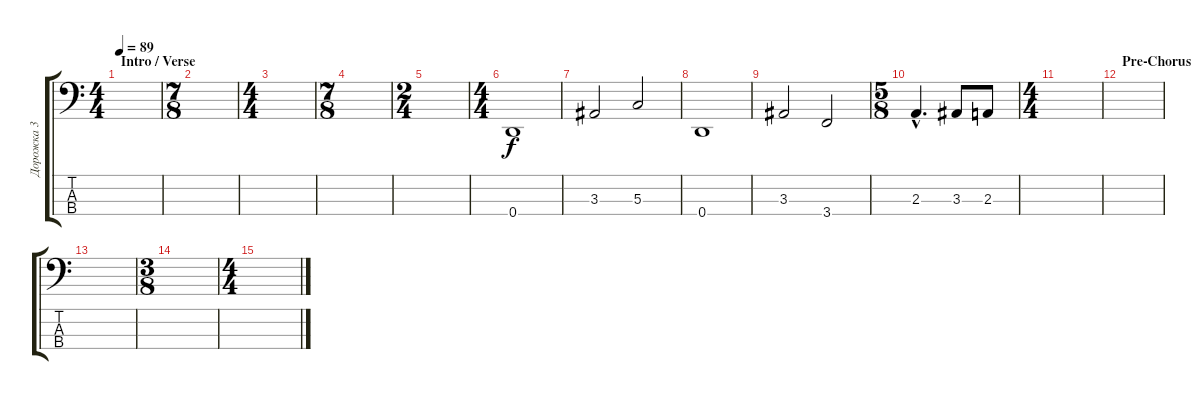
\track ("Дорожка 3" "Дорожка 3") {instrument electricbasspick}
\staff {score tabs}
\tuning (F2 C2 G1 D1) {hide}
\ts (4 4)
\section ("" "Intro / Verse")
\tempo 89
\clef f4
\ks c
|
\ts (7 8)
|
\ts (4 4)
|
\ts (7 8)
|
\ts (2 4)
|
\ts (4 4)
0.4.1 |
3.3.2 5.3.2 |
0.4.1 |
3.3.2 3.4.2 |
\ts (5 8)
2.3{hac}.4{d} 3.3.8 2.3.8 |
\ts (4 4)
|
\section ("" "Pre-Chorus")
|
|
\ts (3 8)
|
\ts (4 4)
